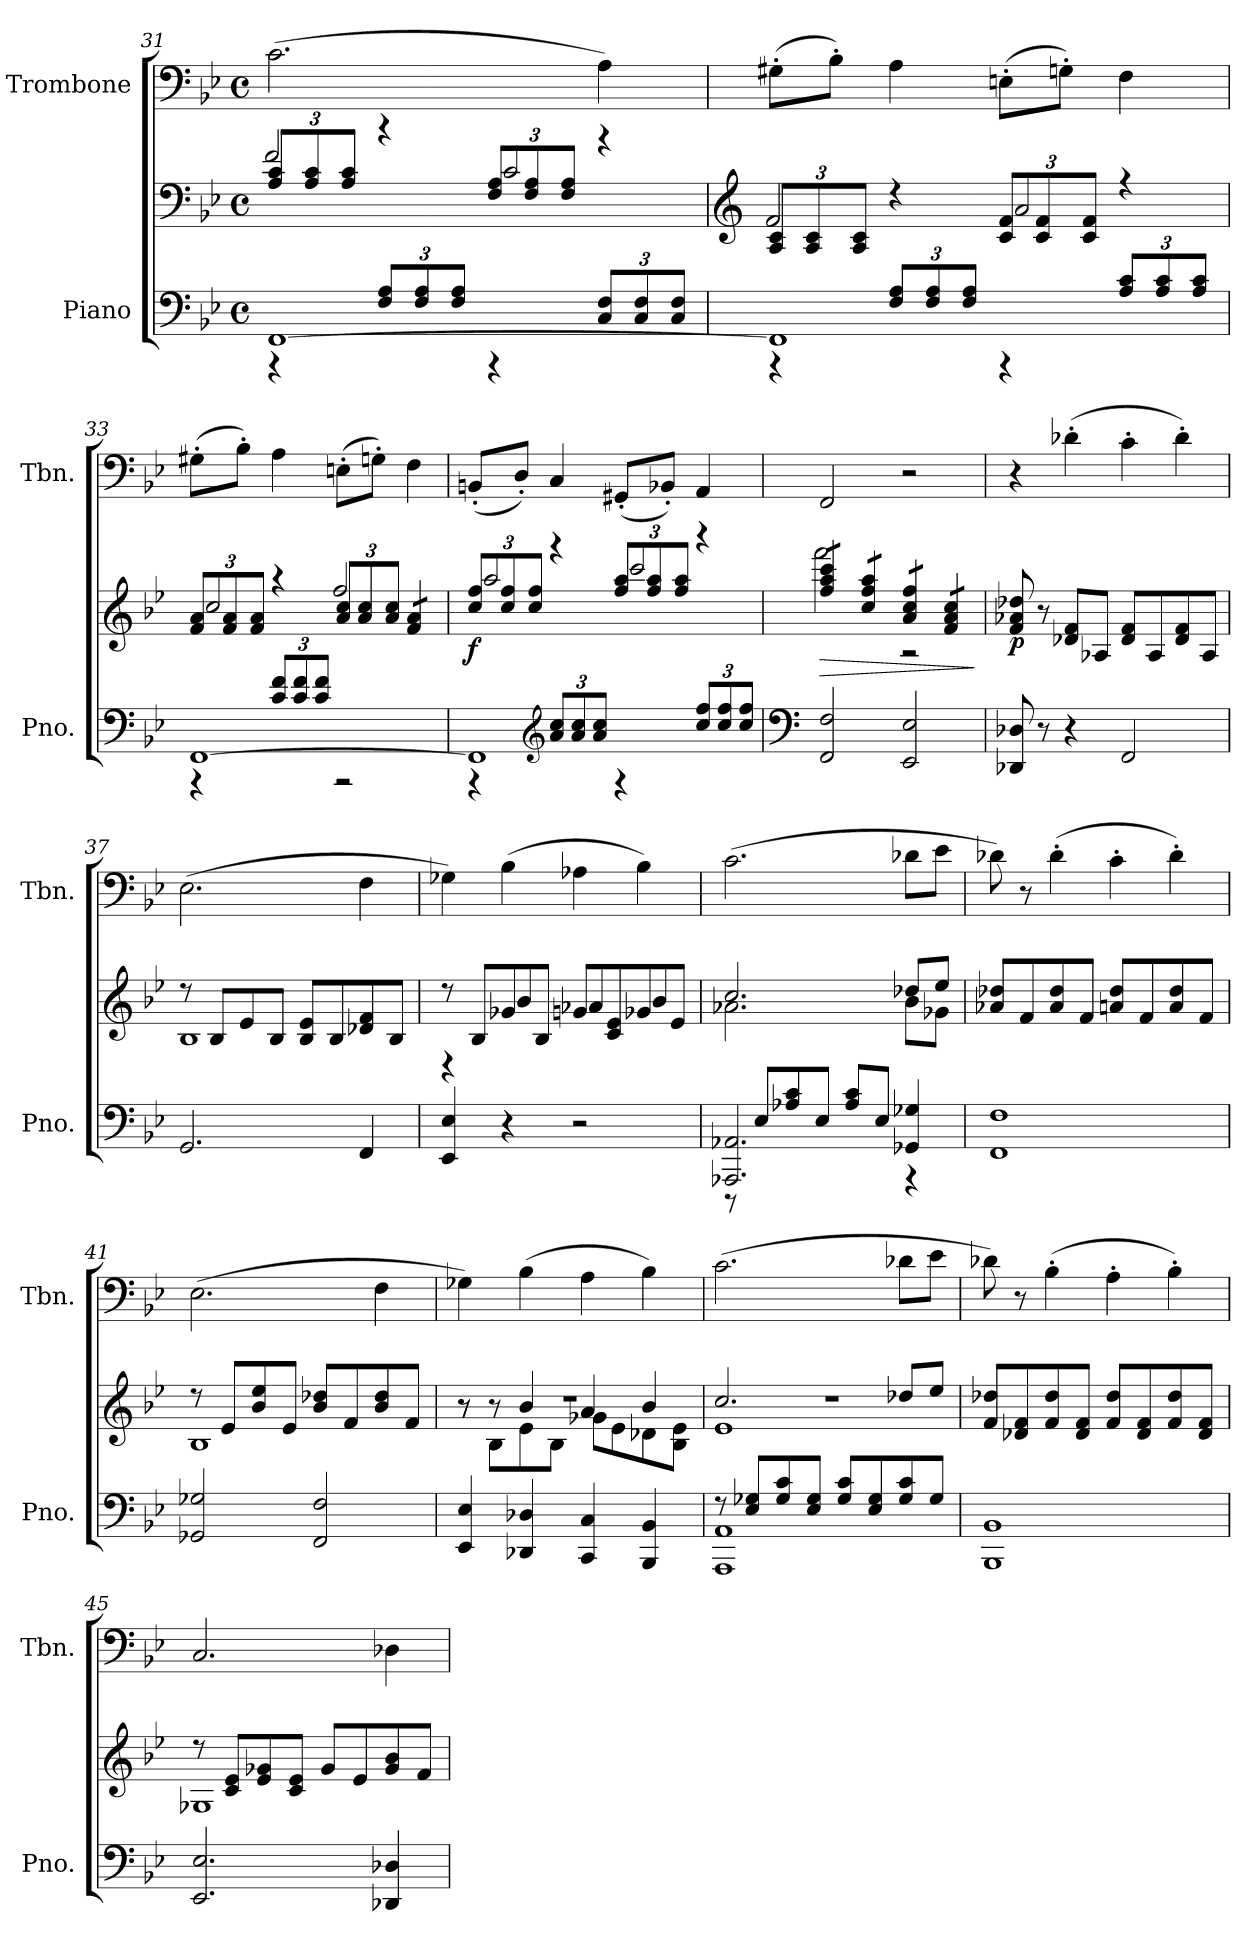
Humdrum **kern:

**kern	**kern	**dynam	**kern
*part2	*part2	*part2	*part1
*staff3	*staff2	*staff2/3	*staff1
*I"Piano	*	*	*I"Trombone
*I'Pno.	*	*	*I'Tbn.
*clefF4	*clefF4	*	*clefF4
*k[b-e-]	*k[b-e-]	*	*k[b-e-]
*M4/4	*M4/4	*	*M4/4
*met(c)	*met(c)	*	*met(c)
=31	=31	=31	=31
*^	*	*	*
*	*	*Xbrackettup	*	*
*	*	*^	*	*
[1FF	4r	12A/ 12c/L	2f/	.	(>2.c\
.	.	12A/ 12c/	.	.	.
.	.	12A/ 12c/J	.	.	.
*tremolo	*	*	*	*	*
.	12F/ 12A/L	4r	.	.	.
.	12F/ 12A/	.	.	.	.
.	12F/ 12A/J	.	.	.	.
.	4r	12F/ 12A/L	2c/	.	.
.	.	12F/ 12A/	.	.	.
.	.	12F/ 12A/J	.	.	.
.	12C/ 12F/L	4r	.	.	4A\)
.	12C/ 12F/	.	.	.	.
.	12C/ 12F/J	.	.	.	.
*Xtremolo	*	*	*	*	*
!!LO:LB:g=z
=32	=32	=32	=32	=32	=32
*	*	*clefG2	*	*	*
1FF]	4r	12A/ 12c/L	2f/	.	(>8G#X'\L
.	.	12A/ 12c/	.	.	.
.	.	.	.	.	8B-'\J)
.	.	12A/ 12c/J	.	.	.
*tremolo	*	*	*	*	*
.	12F/ 12A/L	4r	.	.	4A\
.	12F/ 12A/	.	.	.	.
.	12F/ 12A/J	.	.	.	.
.	4r	12c/ 12f/L	2a/	.	(>8En'\L
.	.	12c/ 12f/	.	.	.
.	.	.	.	.	8Gn'\J)
.	.	12c/ 12f/J	.	.	.
.	12A/ 12c/L	4r	.	.	4F\
.	12A/ 12c/	.	.	.	.
.	12A/ 12c/J	.	.	.	.
*Xtremolo	*	*	*	*	*
=33	=33	=33	=33	=33	=33
[1FF	4r	12f/ 12a/L	2cc/	.	(>8G#X'\L
.	.	12f/ 12a/	.	.	.
.	.	.	.	.	8B-'\J)
.	.	12f/ 12a/J	.	.	.
*tremolo	*	*	*	*	*
.	12c/ 12f/L	4r	.	.	4A\
.	12c/ 12f/	.	.	.	.
.	12c/ 12f/J	.	.	.	.
*Xtremolo	*	*	*	*	*
.	2r	12a/ 12cc/L	2ff/	.	(>8En'\L
.	.	12a/ 12cc/	.	.	.
.	.	.	.	.	8Gn'\J)
.	.	12a/ 12cc/J	.	.	.
*	*	*tremolo	*	*	*
.	.	12f/ 12a/L	.	.	4F\
.	.	12f/ 12a/	.	.	.
.	.	12f/ 12a/J	.	.	.
*	*	*Xtremolo	*	*	*
=34	=34	=34	=34	=34	=34
!	!	!	!	!LO:DY:b	!
1FF]	4r	12cc/ 12ff/L	2aa/	f	(<8BBn'/L
.	.	12cc/ 12ff/	.	.	.
.	.	.	.	.	8D'/J)
.	.	12cc/ 12ff/J	.	.	.
*clefG2	*	*	*	*	*
*tremolo	*	*	*	*	*
.	12a/ 12cc/L	4r	.	.	4C/
.	12a/ 12cc/	.	.	.	.
.	12a/ 12cc/J	.	.	.	.
.	4r	12ff/ 12aa/L	2ccc/	.	(<8GG#X'/L
.	.	12ff/ 12aa/	.	.	.
.	.	.	.	.	8BB-X'/J)
.	.	12ff/ 12aa/J	.	.	.
.	12cc/ 12ff/L	4r	.	.	4AA/
.	12cc/ 12ff/	.	.	.	.
.	12cc/ 12ff/J	.	.	.	.
*Xtremolo	*	*	*	*	*
*v	*v	*	*	*	*
=35	=35	=35	=35	=35
*clefF4	*	*	*	*
*^	*	*	*	*
!	!	!	!	!LO:HP:b	!
*v	*v	*	*	*	*
*	*tremolo	*	*	*
2FF/ 2F/	12ff/ 12aa/ 12ccc/L	2fff\	>	2FF/
.	12ff/ 12aa/ 12ccc/	.	.	.
.	12ff/ 12aa/ 12ccc/J	.	.	.
.	12cc/ 12ff/ 12aa/L	.	.	.
.	12cc/ 12ff/ 12aa/	.	.	.
.	12cc/ 12ff/ 12aa/J	.	.	.
2EE-/ 2E-/	12a/ 12cc/ 12ff/L	2r	.	2r
.	12a/ 12cc/ 12ff/	.	.	.
.	12a/ 12cc/ 12ff/J	.	.	.
.	12f/ 12a/ 12cc/L	.	.	.
.	12f/ 12a/ 12cc/	.	.	.
.	12f/ 12a/ 12cc/J	.	.	.
*	*Xtremolo	*	*	*
*	*v	*v	*	*
.	.	]	.
!!LO:PB:g=z
=36	=36	=36	=36
!	!	!LO:DY:b	!
8DD-X/ 8D-X/	8f/ 8a-X/ 8dd-X/	p	4r
8r	8r	.	.
4r	8d-X/ 8f/L	.	(>4d-X'\
.	8A-X/J	.	.
2FF/	8d-/ 8f/L	.	4c'\
.	8A-/	.	.
.	8d-/ 8f/	.	4d-'\)
.	8A-/J	.	.
=37	=37	=37	=37
*	*^	*	*
2.GG/	8r	1B-	.	(>2.E-\
.	8B-/L	.	.	.
.	8e-/	.	.	.
.	8B-/J	.	.	.
.	8B-/ 8e-/L	.	.	.
.	8B-/	.	.	.
4FF/	8d-X/ 8f/	.	.	4F\
.	8B-/J	.	.	.
=38	=38	=38	=38	=38
4EE-/ 4E-/	8r	4r	.	4G-X\)
.	8B-/L	.	.	.
4r	8g-X/	4b-/	.	(>4B-\
.	8B-/J	.	.	.
2r	8gn/L	4a-X/	.	4A-X\
.	8c/ 8e-/	.	.	.
.	8g-X/	4b-/	.	4B-\)
.	8e-/J	.	.	.
!!LO:LB:g=z
=39	=39	=39	=39	=39
*^	*	*	*	*
2.AAA-X/ 2.AA-X/	8r	2.cc/	2.a-X\	.	(>2.c\
.	8E-/L	.	.	.	.
.	8A-X/ 8c/	.	.	.	.
.	8E-/J	.	.	.	.
.	8A-/ 8c/L	.	.	.	.
.	8E-/J	.	.	.	.
4GG-X/ 4G-X/	4r	8dd-X/L	8b-\L	.	8d-X\L
.	.	8ee-/J	8g-X\J	.	8e-\J
*v	*v	*	*	*	*
*	*v	*v	*	*
=40	=40	=40	=40
1FF 1F	8a-X/ 8dd-X/L	.	8d-X\)
.	8f/	.	8r
.	8a-/ 8dd-/	.	(>4d-'\
.	8f/J	.	.
.	8an/ 8dd-/L	.	4c'\
.	8f/	.	.
.	8a/ 8dd-/	.	4d-'\)
.	8f/J	.	.
=41	=41	=41	=41
*	*^	*	*
2GG-X/ 2G-X/	8r	1B-	.	(>2.E-\
.	8e-/L	.	.	.
.	8b-/ 8ee-/	.	.	.
.	8e-/J	.	.	.
2FF/ 2F/	8b-/ 8dd-X/L	.	.	.
.	8f/	.	.	.
.	8b-/ 8dd-/	.	.	4F\
.	8f/J	.	.	.
=42	=42	=42	=42	=42
*	*	*^	*	*
4EE-/ 4E-/	1r	8r	8r	.	4G-X\)
.	.	8r	8B-\L	.	.
4DD-X/ 4D-X/	.	4b-/	8e-\	.	(>4B-\
.	.	.	8B-\J	.	.
4CC/ 4C/	.	4a/	8g-X\L	.	4A\
.	.	.	8e-\	.	.
4BBB-/ 4BB-/	.	4b-/	8d-X\	.	4B-\)
.	.	.	8B-\ 8e-\J	.	.
!!LO:LB:g=z
=43	=43	=43	=43	=43	=43
*^	*	*	*	*	*
8r	1AAA 1AA	1r	2.cc/	1e-	.	(>2.c\
8E-/ 8G-X/L	.	.	.	.	.	.
8G-/ 8c/	.	.	.	.	.	.
8E-/ 8G-/J	.	.	.	.	.	.
8G-/ 8c/L	.	.	.	.	.	.
8E-/ 8G-/	.	.	.	.	.	.
8G-/ 8c/	.	.	8dd-X/L	.	.	8d-X\L
8G-/J	.	.	8ee-/J	.	.	8e-\J
*v	*v	*	*	*	*	*
*	*v	*v	*v	*	*
=44	=44	=44	=44
1BBB- 1BB-	8f/ 8dd-X/L	.	8d-X\)
.	8d-X/ 8f/	.	8r
.	8f/ 8dd-/	.	(>4B-'\
.	8d-/ 8f/J	.	.
.	8f/ 8dd-/L	.	4A'\
.	8d-/ 8f/	.	.
.	8f/ 8dd-/	.	4B-'\)
.	8d-/ 8f/J	.	.
=45	=45	=45	=45
*	*^	*	*
2.EE-/ 2.E-/	8r	1G-X	.	2.C/
.	8c/ 8e-/L	.	.	.
.	8e-/ 8g-X/	.	.	.
.	8c/ 8e-/J	.	.	.
.	8g-/L	.	.	.
.	8e-/	.	.	.
4DD-X/ 4D-X/	8g-/ 8b-/	.	.	4D-X\
.	8f/J	.	.	.
*	*v	*v	*	*
=	=	=	=
*-	*-	*-	*-
